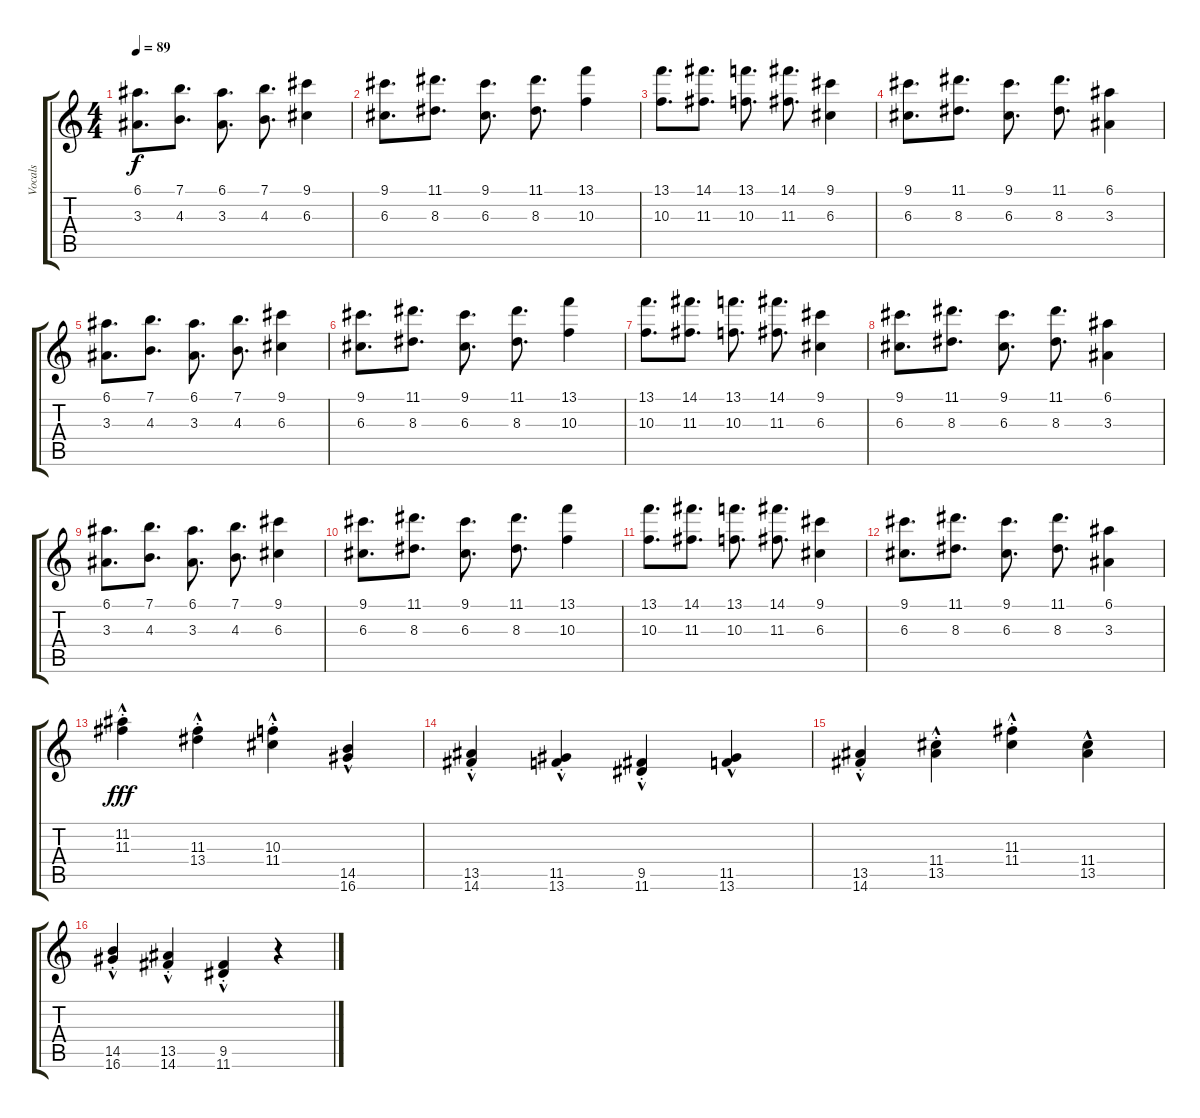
\track ("Vocals" "Vocals") {instrument electricguitarjazz}
\staff {score tabs}
\tuning (E4 B3 G3 D3 A2 E2) {hide}
\ts (4 4)
\tempo 89
\clef g2
\ks c
(6.1 3.3).8{d dy f} (7.1 4.3).8{d} (6.1 3.3).8{d} (7.1 4.3).8{d} (9.1 6.3).4 |
(9.1 6.3).8{d} (11.1 8.3).8{d} (9.1 6.3).8{d} (11.1 8.3).8{d} (13.1 10.3).4 |
(13.1 10.3).8{d} (14.1 11.3).8{d} (13.1 10.3).8{d} (14.1 11.3).8{d} (9.1 6.3).4 |
(9.1 6.3).8{d} (11.1 8.3).8{d} (9.1 6.3).8{d} (11.1 8.3).8{d} (6.1 3.3).4 |
(6.1 3.3).8{d} (7.1 4.3).8{d} (6.1 3.3).8{d} (7.1 4.3).8{d} (9.1 6.3).4 |
(9.1 6.3).8{d} (11.1 8.3).8{d} (9.1 6.3).8{d} (11.1 8.3).8{d} (13.1 10.3).4 |
(13.1 10.3).8{d} (14.1 11.3).8{d} (13.1 10.3).8{d} (14.1 11.3).8{d} (9.1 6.3).4 |
(9.1 6.3).8{d} (11.1 8.3).8{d} (9.1 6.3).8{d} (11.1 8.3).8{d} (6.1 3.3).4 |
(6.1 3.3).8{d} (7.1 4.3).8{d} (6.1 3.3).8{d} (7.1 4.3).8{d} (9.1 6.3).4 |
(9.1 6.3).8{d} (11.1 8.3).8{d} (9.1 6.3).8{d} (11.1 8.3).8{d} (13.1 10.3).4 |
(13.1 10.3).8{d} (14.1 11.3).8{d} (13.1 10.3).8{d} (14.1 11.3).8{d} (9.1 6.3).4 |
(9.1 6.3).8{d} (11.1 8.3).8{d} (9.1 6.3).8{d} (11.1 8.3).8{d} (6.1 3.3).4 |
(11.2{hac st} 11.3{hac st}).4{dy fff} (11.3{hac st} 13.4{hac st}).4 (10.3{hac st} 11.4{hac st}).4 (14.5{hac} 16.6{hac}).4 |
(13.5{hac st} 14.6{hac st}).4 (11.5{hac st} 13.6{hac st}).4 (9.5{hac st} 11.6{hac st}).4 (11.5{hac} 13.6{hac}).4 |
(13.5{hac st} 14.6{hac st}).4 (11.4{hac st} 13.5{hac st}).4 (11.3{hac st} 11.4{hac st}).4 (11.4{hac} 13.5{hac}).4 |
(14.5{hac st} 16.6{hac st}).4 (13.5{hac st} 14.6{hac st}).4 (9.5{hac st} 11.6{hac st}).4 r.4
